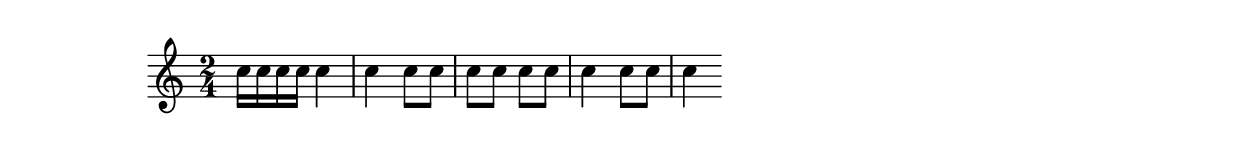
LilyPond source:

\version "1.5.68"
\header {
    
texidoc = "Notes that are shorter than the common shortest note, Get a
space (i.e. without the space needed for the note) proportional to
their duration. So 16th notes get 1/2 of the space of an eigth note.
The total distance for a 16th is (including note head) is 3/4 of the
eighth note. "

}

\score { \notes \relative c''
{
    \time 2/4 
    c16 c c c c4 c4
    c8 c8 c8 c8
    c8 c8 c4
    c8 c8 c4

}

	 \paper { linewidth = -1. }
}
